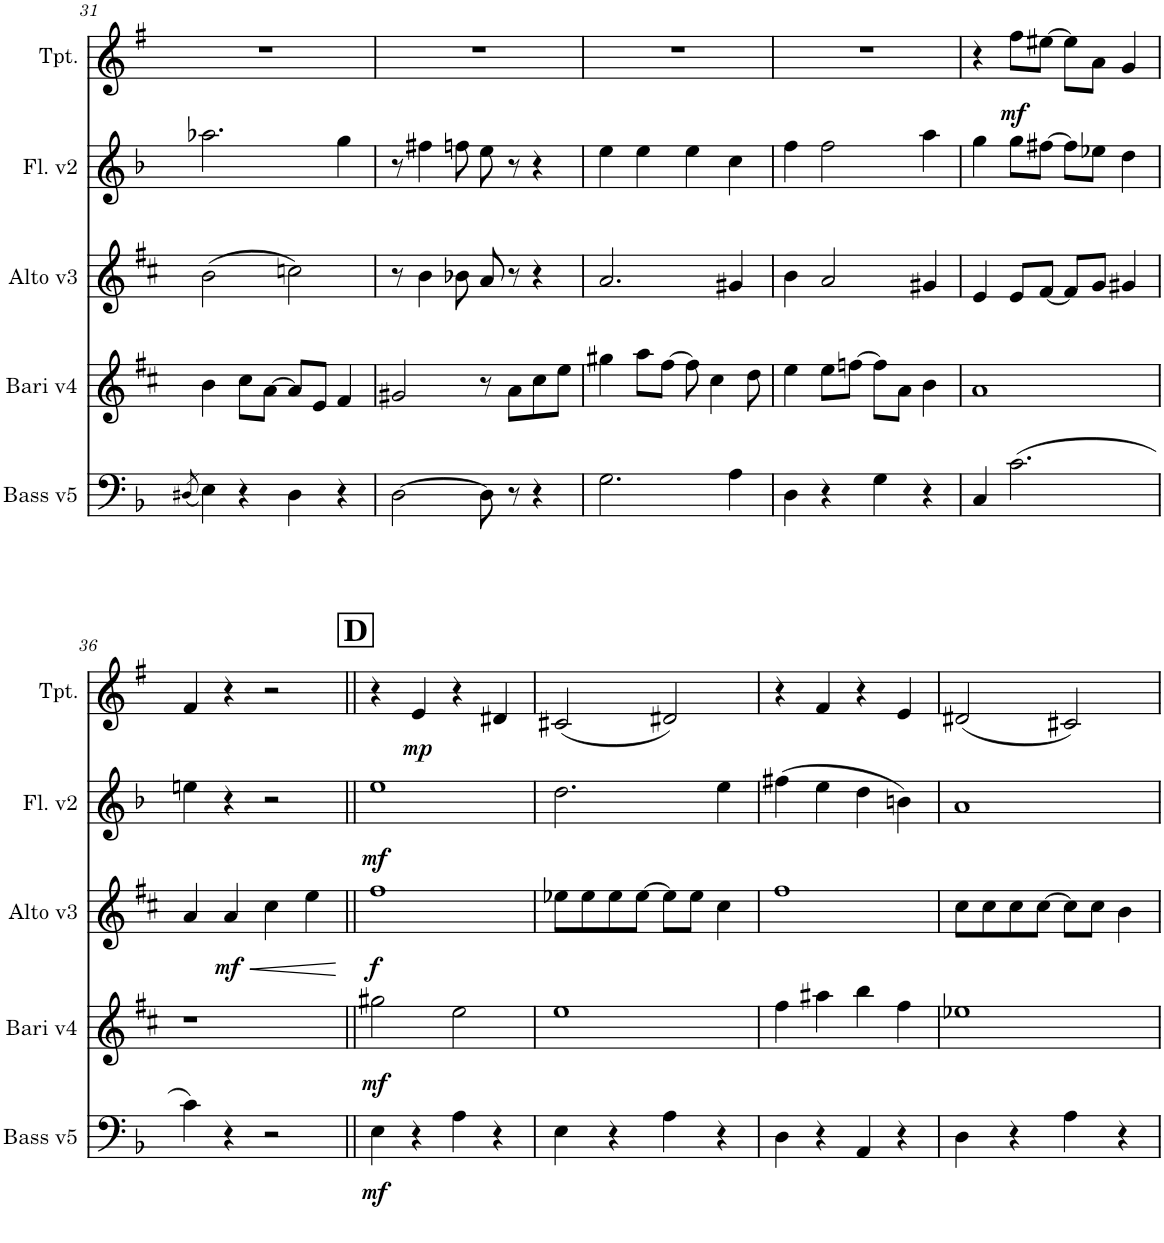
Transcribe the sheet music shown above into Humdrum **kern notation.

**kern	**dynam	**kern	**dynam	**kern	**dynam	**kern	**dynam	**kern	**dynam
*part5	*part5	*part4	*part4	*part3	*part3	*part2	*part2	*part1	*part1
*staff5	*staff5	*staff4	*staff4	*staff3	*staff3	*staff2	*staff2	*staff1	*staff1
*I"Bass v5	*	*I"Bari v4	*	*I"Alto v3	*	*I"Flute v2	*	*I"Trumpet v1	*
*I'Bass v5	*	*I'Bari v4	*	*I'Alto v3	*	*I'Fl. v2	*	*I'Tpt.	*
!!LO:PB:g=z
*clefF4	*	*clefG2	*	*clefG2	*	*clefG2	*	*clefG2	*
*Trd7c12	*	*Trd12c21	*	*Trd5c9	*	*	*	*Trd1c2	*
*k[b-]	*	*k[f#c#]	*	*k[f#c#]	*	*k[b-]	*	*k[f#]	*
*M4/4	*	*M4/4	*	*M4/4	*	*M4/4	*	*M4/4	*
=31	=31	=31	=31	=31	=31	=31	=31	=31	=31
(8qD#X/	.	.	.	.	.	.	.	.	.
4E\)	.	4b\	.	(2b\	.	2.aa-X\	.	1r	.
4r	.	8cc#\L	.	.	.	.	.	.	.
.	.	[8a\J	.	.	.	.	.	.	.
4D#\	.	8a/L]	.	2ccn\)	.	.	.	.	.
.	.	8e/J	.	.	.	.	.	.	.
4r	.	4f#/	.	.	.	4gg\	.	.	.
=32	=32	=32	=32	=32	=32	=32	=32	=32	=32
[2D\	.	2g#X/	.	8r	.	8r	.	1r	.
.	.	.	.	4b\	.	4ff#X\	.	.	.
.	.	.	.	8b-X\	.	8ffn\	.	.	.
8D\]	.	8r	.	8a/	.	8ee\	.	.	.
8r	.	8a\L	.	8r	.	8r	.	.	.
4r	.	8cc#\	.	4r	.	4r	.	.	.
.	.	8ee\J	.	.	.	.	.	.	.
=33	=33	=33	=33	=33	=33	=33	=33	=33	=33
2.G\	.	4gg#X\	.	2.a/	.	4ee\	.	1r	.
.	.	8aa\L	.	.	.	4ee\	.	.	.
.	.	[8ff#\J	.	.	.	.	.	.	.
.	.	8ff#\]	.	.	.	4ee\	.	.	.
.	.	4cc#\	.	.	.	.	.	.	.
4A\	.	.	.	4g#X/	.	4cc\	.	.	.
.	.	8dd\	.	.	.	.	.	.	.
=34	=34	=34	=34	=34	=34	=34	=34	=34	=34
4D\	.	4ee\	.	4b\	.	4ff\	.	1r	.
4r	.	8ee\L	.	2a/	.	2ff\	.	.	.
.	.	[8ffn\J	.	.	.	.	.	.	.
4G\	.	8ff\L]	.	.	.	.	.	.	.
.	.	8a\J	.	.	.	.	.	.	.
4r	.	4b\	.	4g#X/	.	4aa\	.	.	.
=35	=35	=35	=35	=35	=35	=35	=35	=35	=35
4C/	.	1a	.	4e/	.	4gg\	.	4r	.
!	!	!	!	!	!	!	!	!	!LO:DY:b
(2.c\	.	.	.	8e/L	.	8gg\L	.	8ff#\L	mf
.	.	.	.	[8f#/J	.	[8ff#X\J	.	[8ee#X\J	.
.	.	.	.	8f#/L]	.	8ff#\L]	.	8ee#\L]	.
.	.	.	.	8g/J	.	8ee-X\J	.	8a\J	.
.	.	.	.	4g#X/	.	4dd\	.	4g/	.
!!LO:LB:g=z
=36	=36	=36	=36	=36	=36	=36	=36	=36	=36
4c\)	.	1r	.	4a/	.	4een\	.	4f#/	.
!	!	!	!	!	!LO:HP:b	!	!	!	!
!	!	!	!	!	!LO:DY:n=1:b	!	!	!	!
4r	.	.	.	4a/	< mf	4r	.	4r	.
2r	.	.	.	4cc#\	.	2r	.	2r	.
.	.	.	.	4ee\	.	.	.	.	.
.	.	.	.	.	[	.	.	.	.
!!LO:REH:place=s1:a:B:cj:fs=14:t=D
=37||	=37||	=37||	=37||	=37||	=37||	=37||	=37||	=37||	=37||
!	!LO:DY:b	!	!LO:DY:b	!	!LO:DY:b	!	!LO:DY:b	!	!
4E\	mf	2gg#X\	mf	1ff#	f	1ee	mf	4r	.
!	!	!	!	!	!	!	!	!	!LO:DY:b
4r	.	.	.	.	.	.	.	4e/	mp
4A\	.	2ee\	.	.	.	.	.	4r	.
4r	.	.	.	.	.	.	.	4d#X/	.
=38	=38	=38	=38	=38	=38	=38	=38	=38	=38
4E\	.	1ee	.	8ee-X\L	.	2.dd\	.	(2c#X/	.
.	.	.	.	8ee-\	.	.	.	.	.
4r	.	.	.	8ee-\	.	.	.	.	.
.	.	.	.	[8ee-\J	.	.	.	.	.
4A\	.	.	.	8ee-\L]	.	.	.	2d#X/)	.
.	.	.	.	8ee-\J	.	.	.	.	.
4r	.	.	.	4cc#\	.	4ee\	.	.	.
=39	=39	=39	=39	=39	=39	=39	=39	=39	=39
4D\	.	4ff#\	.	1ff#	.	(4ff#X\	.	4r	.
4r	.	4aa#X\	.	.	.	4ee\	.	4f#/	.
4AA/	.	4bb\	.	.	.	4dd\	.	4r	.
4r	.	4ff#\	.	.	.	4bn\)	.	4e/	.
=40	=40	=40	=40	=40	=40	=40	=40	=40	=40
4D\	.	1ee-X	.	8cc#\L	.	1a	.	(2d#X/	.
.	.	.	.	8cc#\	.	.	.	.	.
4r	.	.	.	8cc#\	.	.	.	.	.
.	.	.	.	[8cc#\J	.	.	.	.	.
4A\	.	.	.	8cc#\L]	.	.	.	2c#X/)	.
.	.	.	.	8cc#\J	.	.	.	.	.
4r	.	.	.	4b\	.	.	.	.	.
=	=	=	=	=	=	=	=	=	=
*-	*-	*-	*-	*-	*-	*-	*-	*-	*-
